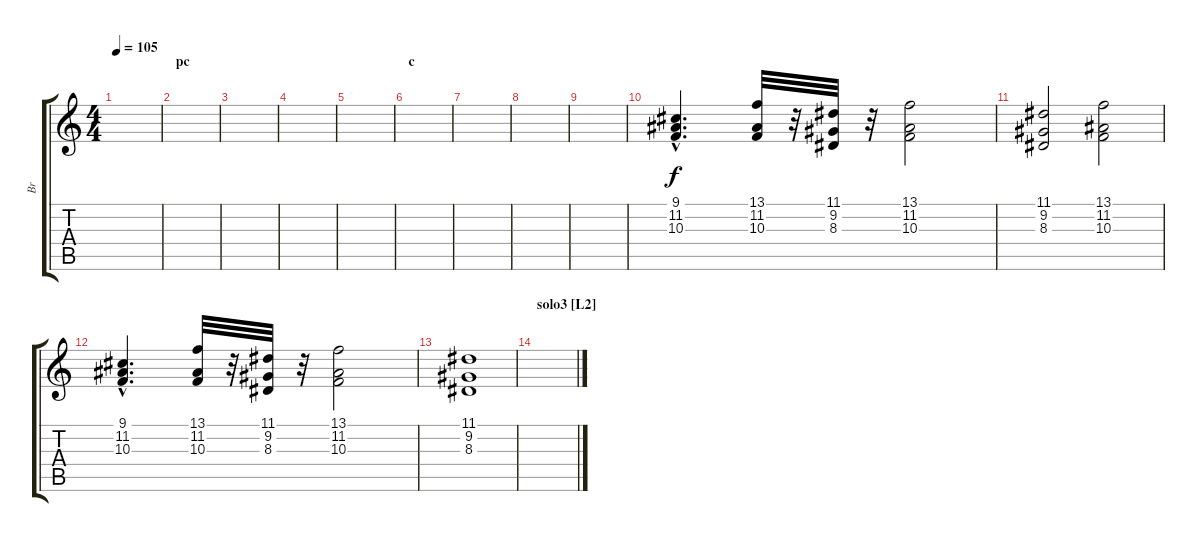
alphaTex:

\track ("Br" "Br") {instrument brasssection}
\staff {score tabs}
\tuning (E4 B3 G3 D3 A2 E2) {hide}
\ts (4 4)
\tempo 105
\clef g2
\ks c
|
\section ("" "pc")
|
|
|
|
\section ("" "c")
|
|
|
|
(9.1{hac} 11.2{hac} 10.3{hac}).4{d dy f} (13.1 11.2 10.3).32 r.32 (11.1 9.2 8.3).32 r.32 (13.1 11.2 10.3).2 |
(11.1 9.2 8.3).2 (13.1 11.2 10.3).2 |
(9.1{hac} 11.2{hac} 10.3{hac}).4{d} (13.1 11.2 10.3).32 r.32 (11.1 9.2 8.3).32 r.32 (13.1 11.2 10.3).2 |
(11.1 9.2 8.3).1 |
\section ("" "solo3 [L2]")
